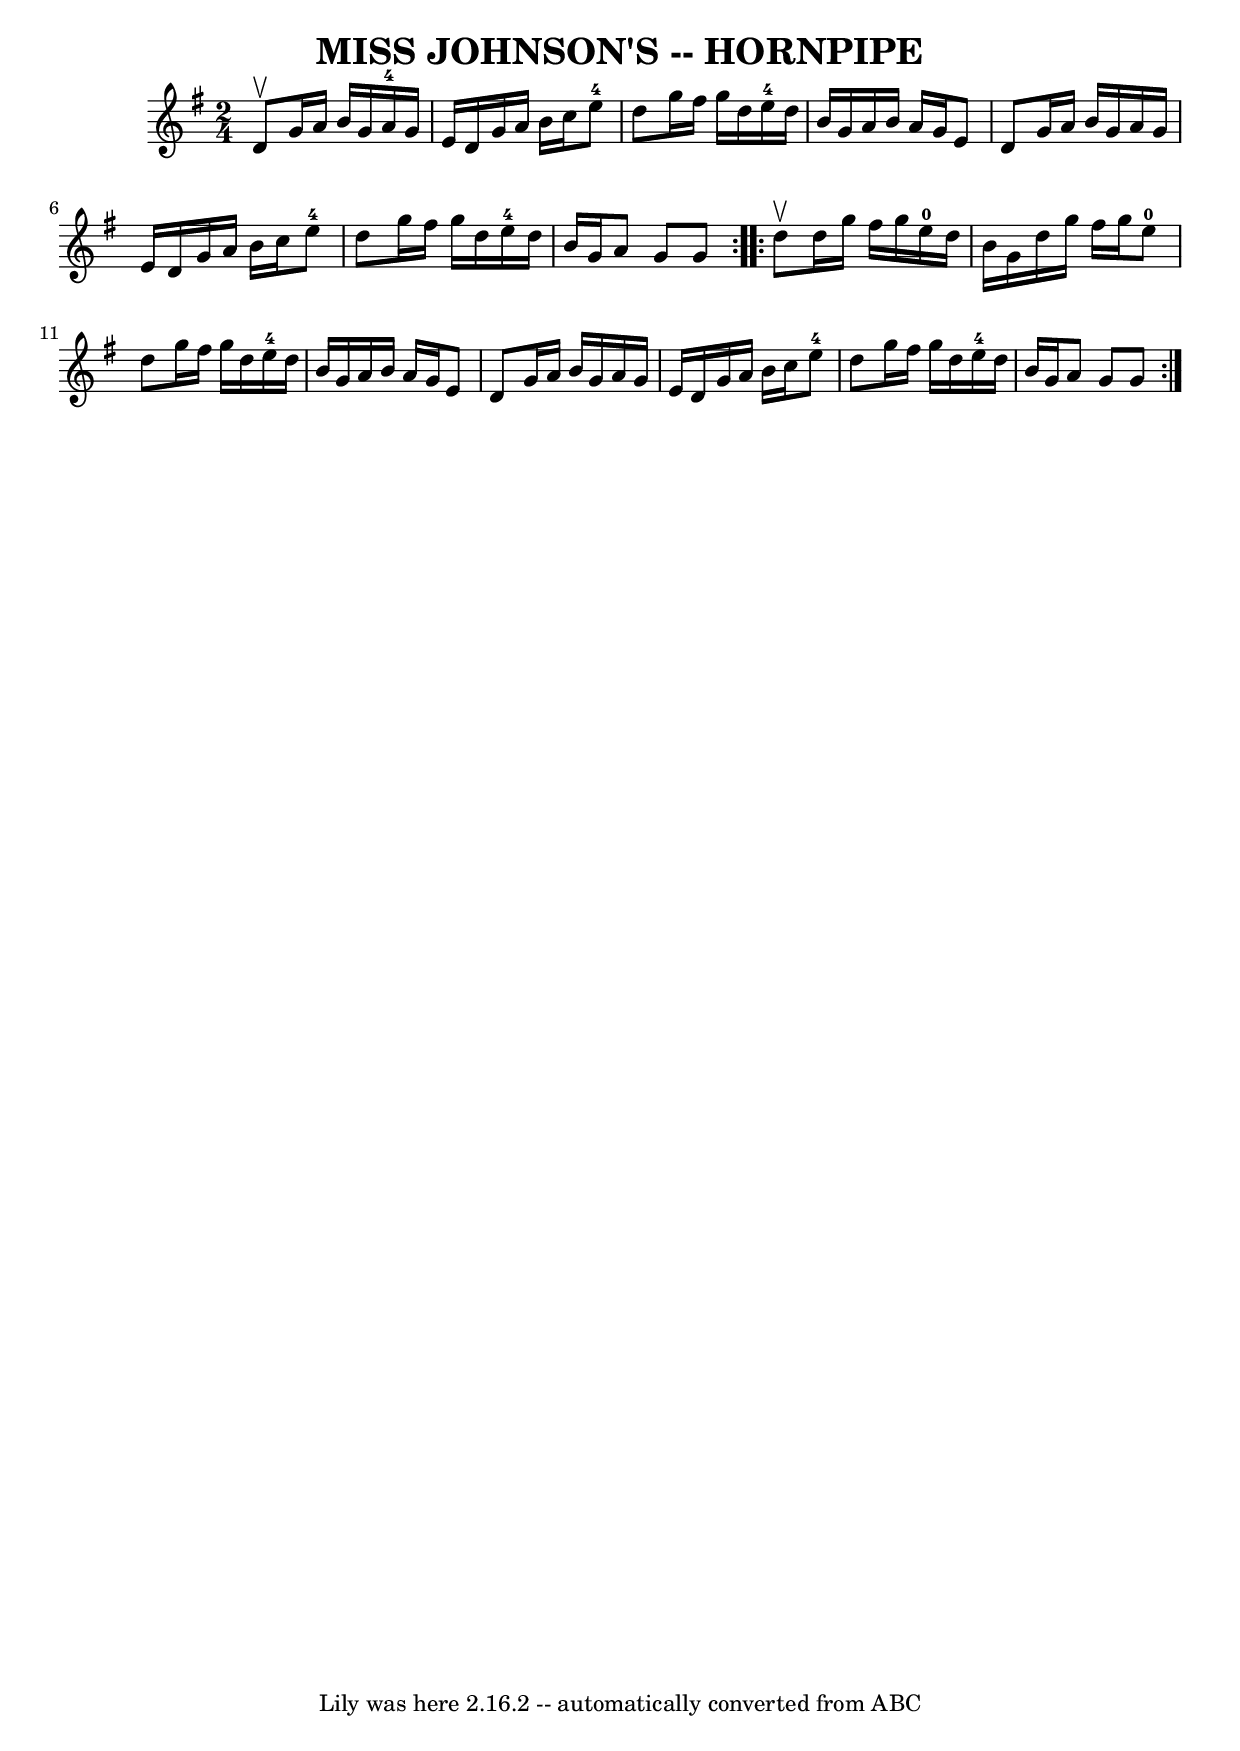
\version "2.16.2"
\include "Mammoth.ily"
\header {
  %% book = "Ryan's Mammoth Collection of Fiddle Tunes"
  crossRefNumber = "1"
  footnotes = ""
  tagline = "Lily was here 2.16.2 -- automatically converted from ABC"
  title = "MISS JOHNSON'S -- HORNPIPE"

}
voicedefault =  {



  \repeat volta 2 {

    \time 2/4 
    \key g \major
    d'8^\upbow       |
    g'16 a'16 b'16    
    g'16 a'16-4 g'16 e'16 d'16    |
    g'16 a'16 b'16   
    c''16 e''8-4 d''8    |
    g''16 fis''16 g''16 d''16   
    e''16-4 d''16 b'16 g'16    |
    a'16 b'16 a'16    
    g'16 e'8 d'8    |
    |
    g'16 a'16 b'16 g'16    
    a'16 g'16 e'16 d'16    |
    g'16 a'16 b'16 c''16      
    e''8-4 d''8    |
    g''16 fis''16 g''16 d''16 e''16 
    -4 d''16 b'16 g'16    |
    a'8 g'8 g'8    
  }     

  \repeat volta 2 {
    d''8^\upbow       |
    d''16 g''16 fis''16    
    g''16 e''16-0 d''16 b'16 g'16    |
    d''16 g''16    
    fis''16 g''16 e''8-0 d''8    |
    g''16 fis''16 g''16  
    d''16 e''16-4 d''16 b'16 g'16    |
    a'16 b'16    
    a'16 g'16 e'8 d'8    |
    |
    g'16 a'16 b'16    
    g'16 a'16 g'16 e'16 d'16    |
    g'16 a'16 b'16    
    c''16 e''8-4 d''8    |
    g''16 fis''16 g''16 d''16    
    e''16-4 d''16 b'16 g'16    |
    a'8 g'8 g'8    
  }   

}

\score{
  <<

    \context Staff="default"
    {
      \voicedefault 
      
    }

  >>
  \layout {
    
  }
  \midi {
  }

}
